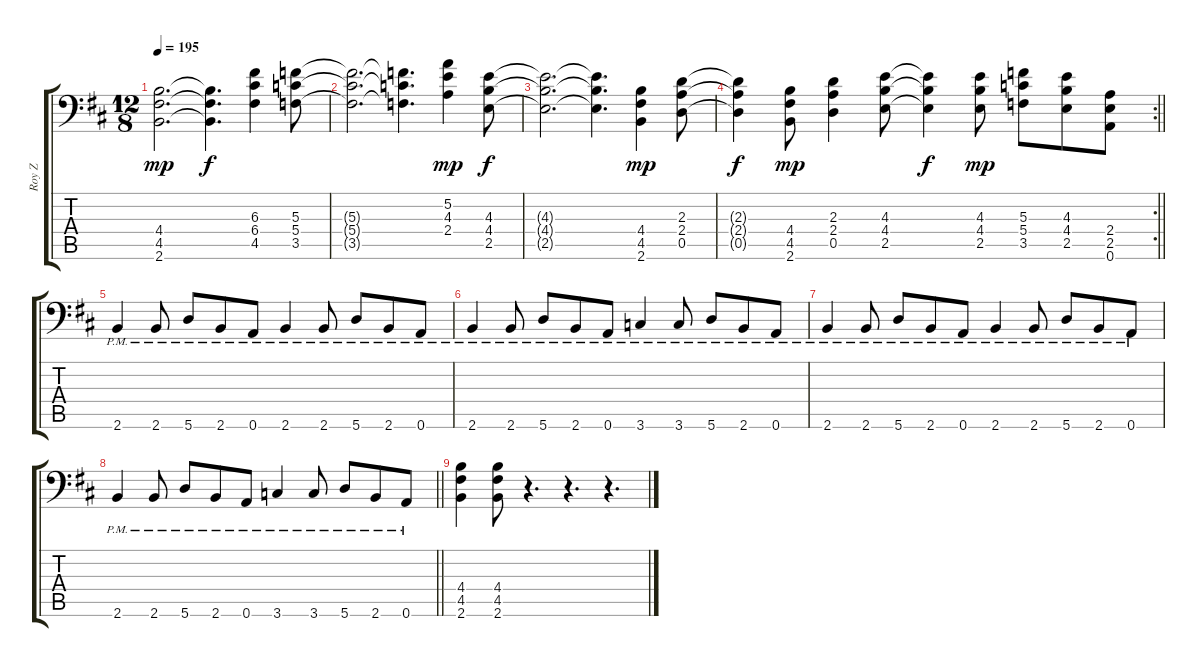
\track ("Roy Z" "Roy Z") {instrument distortionguitar}
\staff {score tabs}
\tuning (A3 E3 C3 G2 D2 A1) {hide}
\ts (12 8)
\tempo 195
\clef f4
\ks d
(4.4 4.5 2.6).2{d dy mp} (4.4{t} 4.5{t} 2.6{t}).4{d dy f} (6.3 6.4 4.5).4 (5.3 5.4 3.5).8 |
(5.3{t} 5.4{t} 3.5{t}).2{d} (5.3{t} 5.4{t} 3.5{t}).4{d} (5.2 4.3 2.4).4{dy mp} (4.3 4.4 2.5).8{dy f} |
(4.3{t} 4.4{t} 2.5{t}).2{d} (4.3{t} 4.4{t} 2.5{t}).4{d} (4.4 4.5 2.6).4{dy mp} (2.3 2.4 0.5).8 |
\rc 2
\barLineRight lightlight
(2.3{t} 2.4{t} 0.5{t}).4{dy f} (4.4 4.5 2.6).8{dy mp} (2.3 2.4 0.5).4 (4.3 4.4 2.5).8 (4.3{t} 4.4{t} 2.5{t}).4{dy f} (4.3 4.4 2.5).8{dy mp} (5.3 5.4 3.5).8 (4.3 4.4 2.5).8 (2.4 2.5 0.6).8 |
2.6{pm}.4 2.6{pm}.8 5.6{pm}.8 2.6{pm}.8 0.6{pm}.8 2.6{pm}.4 2.6{pm}.8 5.6{pm}.8 2.6{pm}.8 0.6{pm}.8 |
2.6{pm}.4 2.6{pm}.8 5.6{pm}.8 2.6{pm}.8 0.6{pm}.8 3.6{pm}.4 3.6{pm}.8 5.6{pm}.8 2.6{pm}.8 0.6{pm}.8 |
2.6{pm}.4 2.6{pm}.8 5.6{pm}.8 2.6{pm}.8 0.6{pm}.8 2.6{pm}.4 2.6{pm}.8 5.6{pm}.8 2.6{pm}.8 0.6{pm}.8 |
\barLineRight lightlight
2.6{pm}.4 2.6{pm}.8 5.6{pm}.8 2.6{pm}.8 0.6{pm}.8 3.6{pm}.4 3.6{pm}.8 5.6{pm}.8 2.6{pm}.8 0.6{pm}.8 |
(4.4 4.5 2.6).4 (4.4 4.5 2.6).8 r.4{d} r.4{d} r.4{d}
